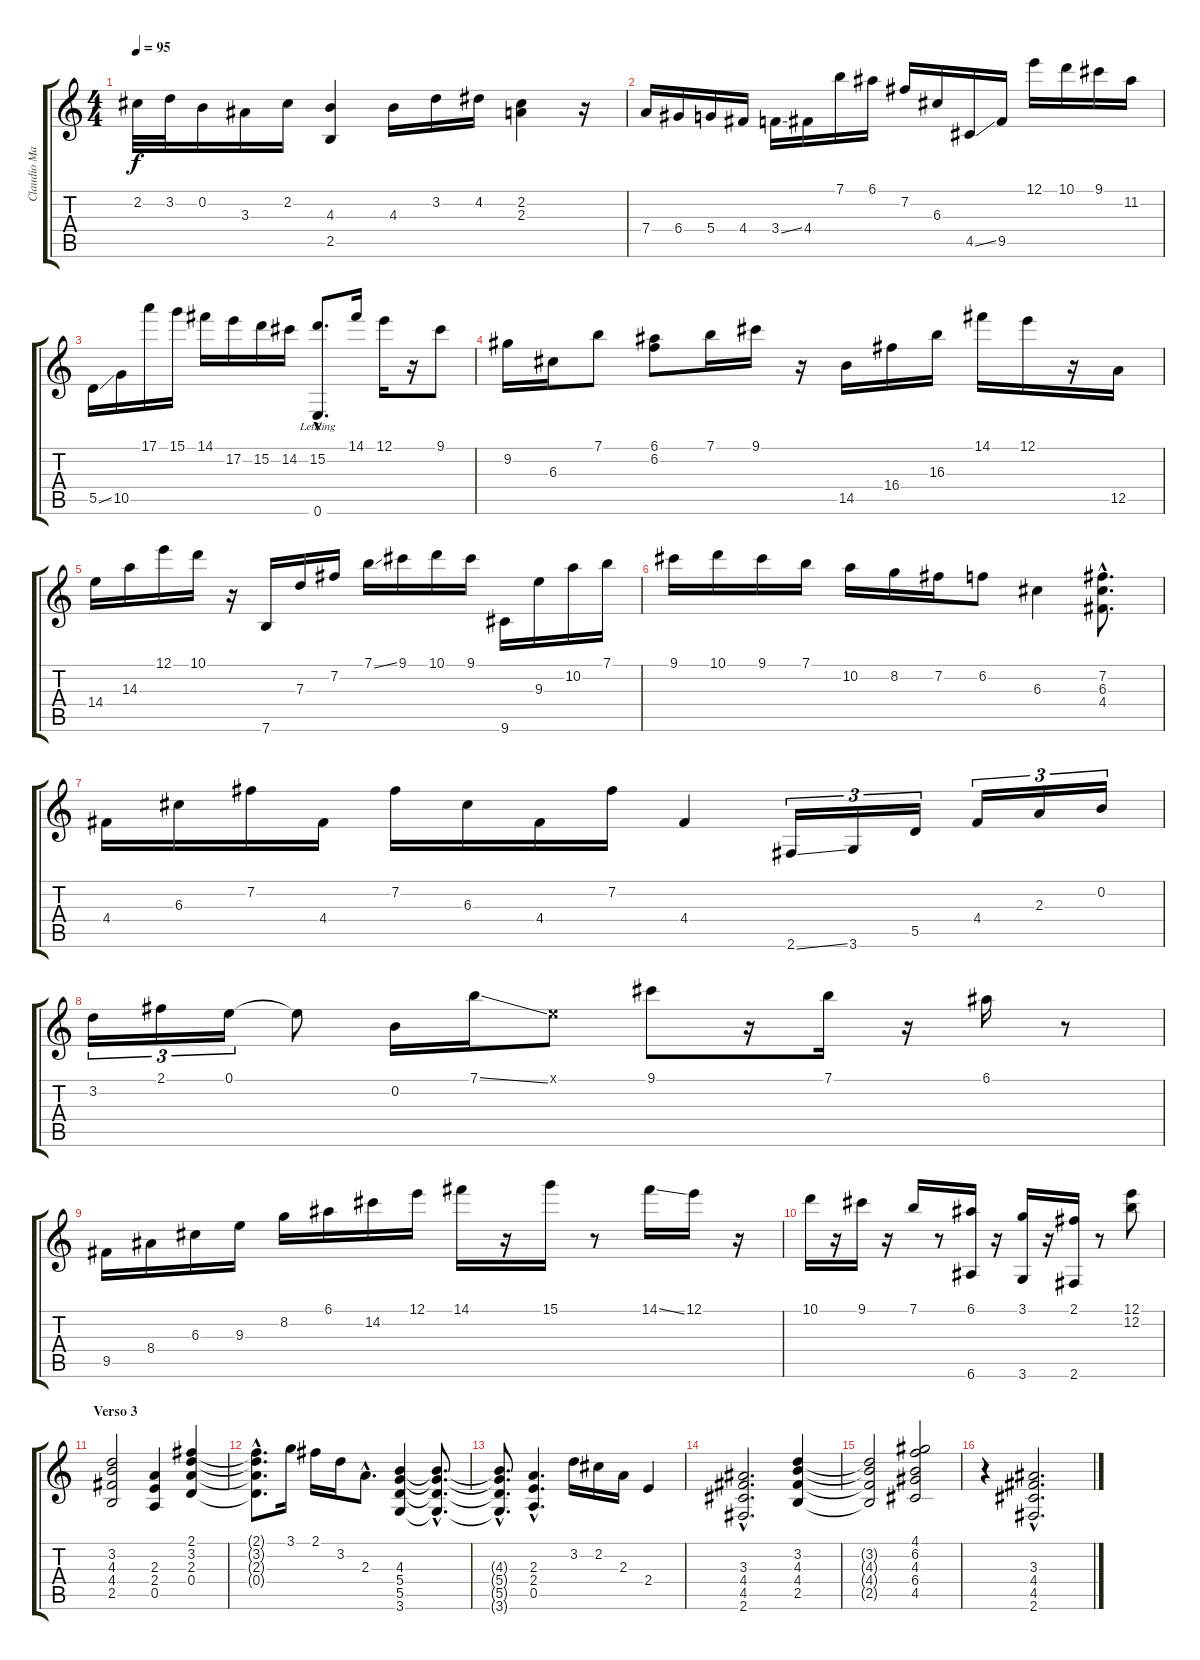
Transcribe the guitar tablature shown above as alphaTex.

\track ("Claudio Marciello (Gtr 1)" "Claudio Ma") {instrument electricguitarclean}
\staff {score tabs}
\tuning (E4 B3 G3 D3 A2 E2) {hide}
\ts (4 4)
\tempo 95
\clef g2
\ks c
2.2.32{dy f} 3.2.32 0.2.16 3.3.16 2.2.16 (4.3 2.5).4 4.3.16 3.2.16 4.2.16 (2.2 2.3).4 r.16 |
7.4.16 6.4.16 5.4.16 4.4.16 3.4{ss}.16 4.4.16 7.1.16 6.1.16 7.2.16 6.3.16 4.5{ss}.16 9.5.16 12.1.16 10.1.16 9.1.16 11.2.16 |
5.5{ss}.16 10.5.16 17.1.16 15.1.16 14.1.16 17.2.16 15.2.16 14.2.16 (15.2{hac} 0.6{hac lr}).8{d} 14.1.16 12.1.16 r.16 9.1.8 |
9.2.16 6.3.16 7.1.8 (6.1 6.2).8 7.1.16 9.1.16 r.16 14.5.16 16.4.16 16.3.16 14.1.16 12.1.16 r.16 12.5.16 |
14.4.16 14.3.16 12.1.16 10.1.16 r.16 7.6.16 7.3.16 7.2.16 7.1{ss}.16 9.1.16 10.1.16 9.1.16 9.6.16 9.3.16 10.2.16 7.1.16 |
9.1.16 10.1.16 9.1.16 7.1.16 10.2.16 8.2.16 7.2.16 6.2.8 6.3.4 (7.2{hac} 6.3{hac} 4.4{hac}).8{d} |
4.4.16 6.3.16 7.2.16 4.4.16 7.2.16 6.3.16 4.4.16 7.2.16 4.4.4 2.6{ss}.16{tu (3 2)} 3.6.16{tu (3 2)} 5.5.16{tu (3 2)} 4.4.16{tu (3 2)} 2.3.16{tu (3 2)} 0.2.16{tu (3 2)} |
3.2.16{tu (3 2)} 2.1.16{tu (3 2)} 0.1.16{tu (3 2)} 0.1{t}.8 0.2.16 7.1{ss}.16 0.1{x}.8 9.1.8 r.16 7.1.16 r.16 6.1.16 r.8 |
9.5.16 8.4.16 6.3.16 9.3.16 8.2.16 6.1.16 14.2.16 12.1.16 14.1.16 r.16 15.1.16 r.8 14.1{ss}.16 12.1.16 r.16 |
10.1.16 r.16 9.1.16 r.16 7.1.16 r.8 (6.1 6.6).16 r.16 (3.1 3.6).16 r.16 (2.1 2.6).16 r.8 (12.1 12.2).8 |
\section ("" "Verso 3")
(3.2 4.3 4.4 2.5).2 (2.3 2.4 0.5).4 (2.1 3.2 2.3 0.4).4 |
(2.1{hac t} 3.2{hac t} 2.3{hac t} 0.4{hac t}).8{d} 3.1.16 2.1.16 3.2.16 2.3{hac}.8{d} (4.3 5.4 5.5 3.6).4 (4.3{hac t} 5.4{hac t} 5.5{hac t} 3.6{hac t}).8{d} |
(4.3{hac t} 5.4{hac t} 5.5{hac t} 3.6{hac t}).8{d} (2.3{hac} 2.4{hac} 0.5{hac}).4{d} 3.2.16 2.2.16 2.3.16 2.4.4 |
(3.3{hac} 4.4{hac} 4.5{hac} 2.6{hac}).2{d} (3.2 4.3 4.4 2.5).4 |
(3.2{t} 4.3{t} 4.4{t} 2.5{t}).2 (4.1 6.2 4.3 6.4 4.5).2 |
r.4 (3.3{hac} 4.4{hac} 4.5{hac} 2.6{hac}).2{d}
